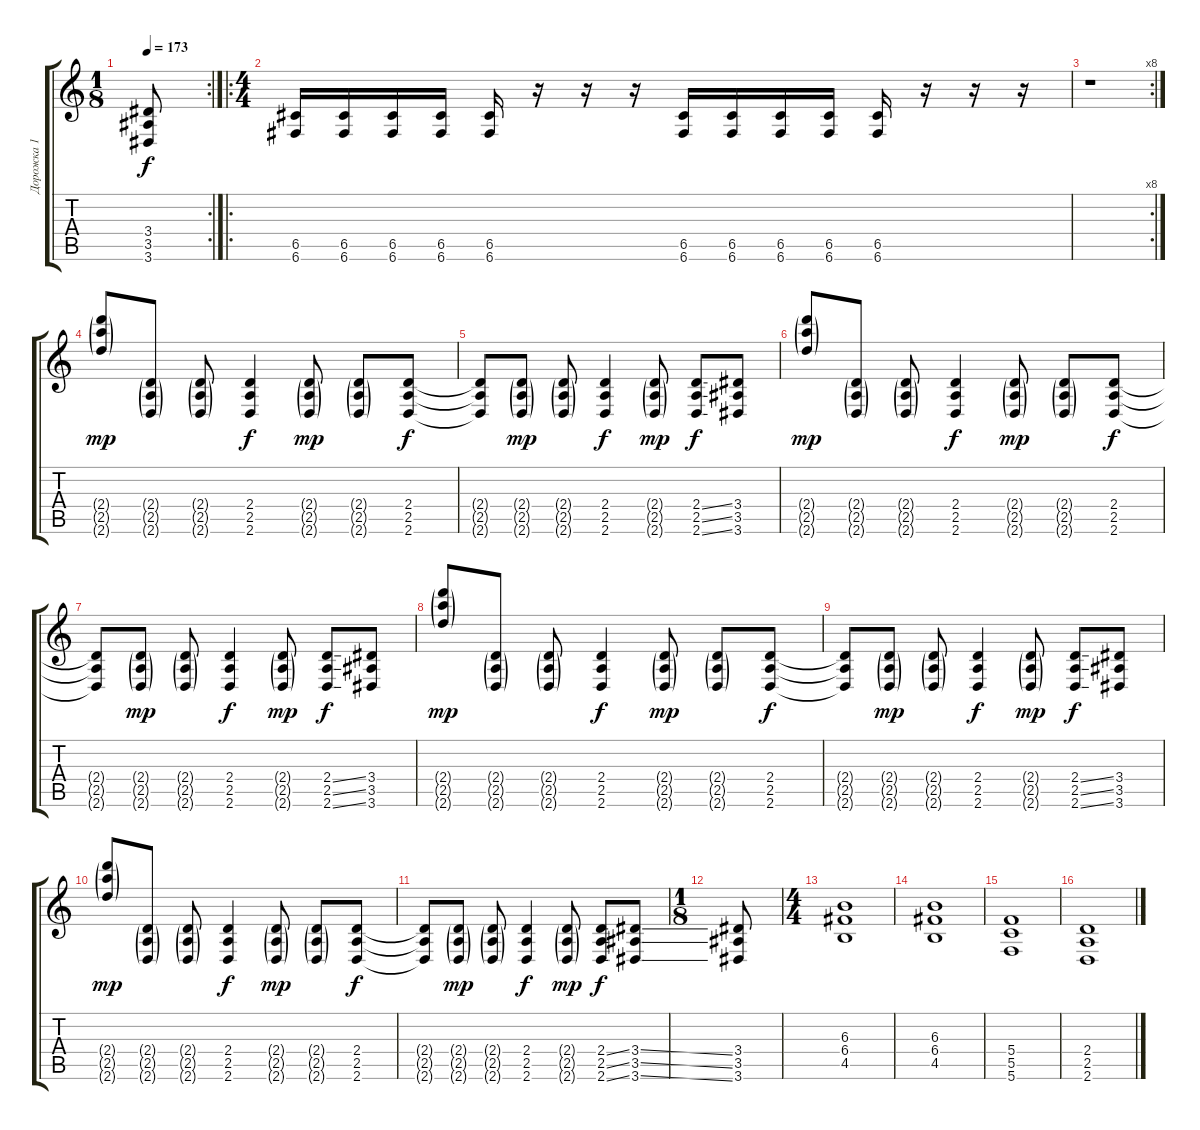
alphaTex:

\track ("Дорожка 1" "Дорожка 1") {instrument overdrivenguitar}
\staff {score tabs}
\tuning (D4 A3 F3 C3 G2 C2) {hide}
\rc 2
\ts (1 8)
\tempo 173
\clef g2
\ks c
(3.4 3.5 3.6).8{dy f} |
\ro
\ts (4 4)
(6.5 6.6).16 (6.5 6.6).16 (6.5 6.6).16 (6.5 6.6).16 (6.5 6.6).16 r.16 r.16 r.16 (6.5 6.6).16 (6.5 6.6).16 (6.5 6.6).16 (6.5 6.6).16 (6.5 6.6).16 r.16 r.16 r.16 |
\rc 8
r.1 |
(2.4{g} 2.5{g} 2.6{g}).8{ot 15mb dy mp} (2.4{g} 2.5{g} 2.6{g}).8 (2.4{g} 2.5{g} 2.6{g}).8 (2.4 2.5 2.6).4{dy f} (2.4{g} 2.5{g} 2.6{g}).8{dy mp} (2.4{g} 2.5{g} 2.6{g}).8 (2.4 2.5 2.6).8{dy f} |
(2.4{t} 2.5{t} 2.6{t}).8 (2.4{g} 2.5{g} 2.6{g}).8{dy mp} (2.4{g} 2.5{g} 2.6{g}).8 (2.4 2.5 2.6).4{dy f} (2.4{g} 2.5{g} 2.6{g}).8{dy mp} (2.4{ss} 2.5{ss} 2.6{ss}).8{dy f} (3.4 3.5 3.6).8 |
(2.4{g} 2.5{g} 2.6{g}).8{ot 15mb dy mp} (2.4{g} 2.5{g} 2.6{g}).8 (2.4{g} 2.5{g} 2.6{g}).8 (2.4 2.5 2.6).4{dy f} (2.4{g} 2.5{g} 2.6{g}).8{dy mp} (2.4{g} 2.5{g} 2.6{g}).8 (2.4 2.5 2.6).8{dy f} |
(2.4{t} 2.5{t} 2.6{t}).8 (2.4{g} 2.5{g} 2.6{g}).8{dy mp} (2.4{g} 2.5{g} 2.6{g}).8 (2.4 2.5 2.6).4{dy f} (2.4{g} 2.5{g} 2.6{g}).8{dy mp} (2.4{ss} 2.5{ss} 2.6{ss}).8{dy f} (3.4 3.5 3.6).8 |
(2.4{g} 2.5{g} 2.6{g}).8{ot 15mb dy mp} (2.4{g} 2.5{g} 2.6{g}).8 (2.4{g} 2.5{g} 2.6{g}).8 (2.4 2.5 2.6).4{dy f} (2.4{g} 2.5{g} 2.6{g}).8{dy mp} (2.4{g} 2.5{g} 2.6{g}).8 (2.4 2.5 2.6).8{dy f} |
(2.4{t} 2.5{t} 2.6{t}).8 (2.4{g} 2.5{g} 2.6{g}).8{dy mp} (2.4{g} 2.5{g} 2.6{g}).8 (2.4 2.5 2.6).4{dy f} (2.4{g} 2.5{g} 2.6{g}).8{dy mp} (2.4{ss} 2.5{ss} 2.6{ss}).8{dy f} (3.4 3.5 3.6).8 |
(2.4{g} 2.5{g} 2.6{g}).8{ot 15mb dy mp} (2.4{g} 2.5{g} 2.6{g}).8 (2.4{g} 2.5{g} 2.6{g}).8 (2.4 2.5 2.6).4{dy f} (2.4{g} 2.5{g} 2.6{g}).8{dy mp} (2.4{g} 2.5{g} 2.6{g}).8 (2.4 2.5 2.6).8{dy f} |
(2.4{t} 2.5{t} 2.6{t}).8 (2.4{g} 2.5{g} 2.6{g}).8{dy mp} (2.4{g} 2.5{g} 2.6{g}).8 (2.4 2.5 2.6).4{dy f} (2.4{g} 2.5{g} 2.6{g}).8{dy mp} (2.4{ss} 2.5{ss} 2.6{ss}).8{dy f} (3.4{ss} 3.5{ss} 3.6{ss}).8 |
\ts (1 8)
(3.4 3.5 3.6).8 |
\ts (4 4)
(6.3 6.4 4.5).1 |
(6.3 6.4 4.5).1 |
(5.4 5.5 5.6).1 |
(2.4 2.5 2.6).1
